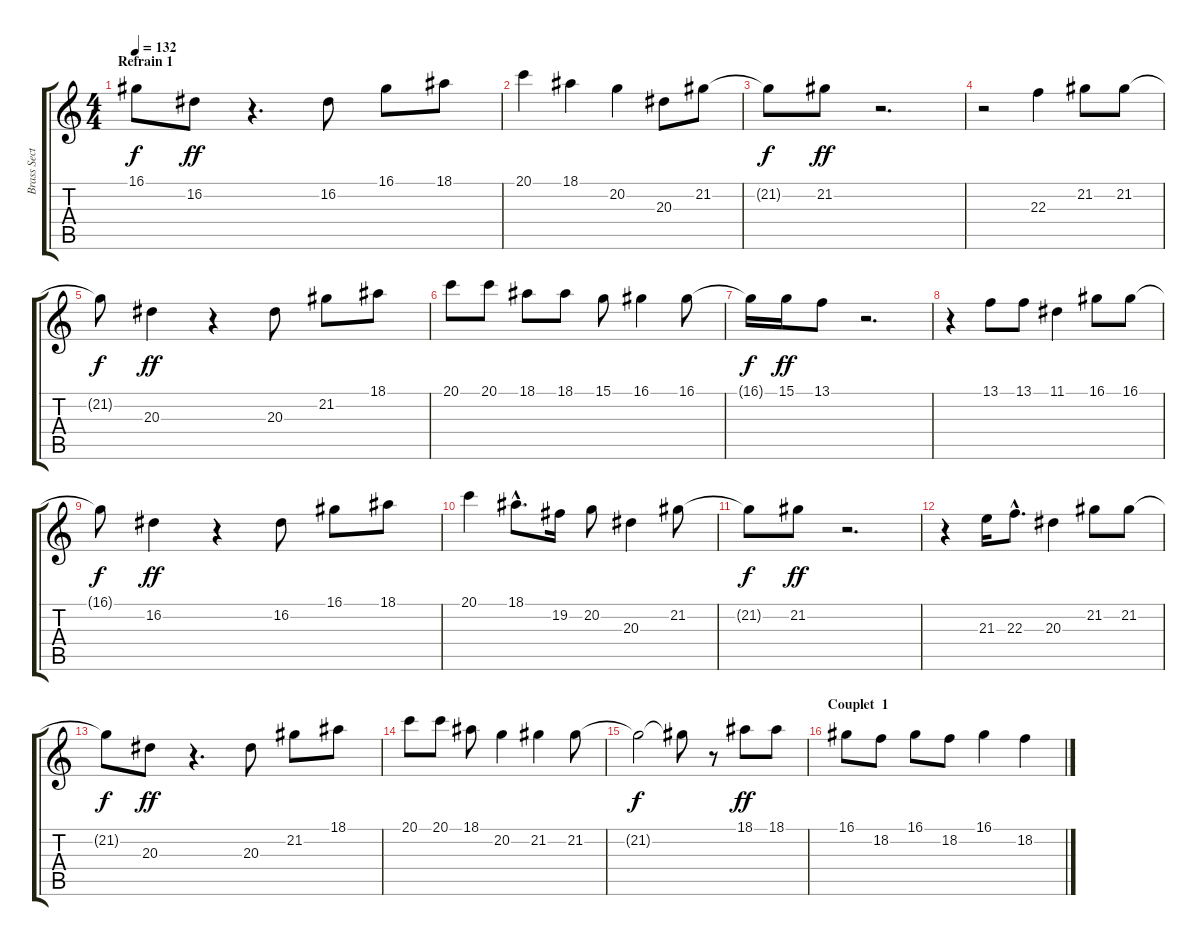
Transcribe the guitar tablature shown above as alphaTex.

\track ("Brass Section / T. Sax" "Brass Sect") {instrument brasssection}
\staff {score tabs}
\tuning (E4 B3 G3 D3 A2 E2) {hide}
\ts (4 4)
\section ("" "Refrain 1")
\tempo 132
\clef g2
\ks c
16.1{t}.8{dy f} 16.2.8{dy ff} r.4{d} 16.2.8 16.1.8 18.1.8 |
20.1.4 18.1.4 20.2.4 20.3.8 21.2.8 |
21.2{t}.8{dy f} 21.2.8{dy ff} r.2{d} |
r.2 22.3.4 21.2.8 21.2.8 |
21.2{t}.8{dy f} 20.3.4{dy ff} r.4 20.3.8 21.2.8 18.1.8 |
20.1.8 20.1.8 18.1.8 18.1.8 15.1.8 16.1.4 16.1.8 |
16.1{t}.16{dy f} 15.1.16{dy ff} 13.1.8 r.2{d} |
r.4 13.1.8 13.1.8 11.1.4 16.1.8 16.1.8 |
16.1{t}.8{dy f} 16.2.4{dy ff} r.4 16.2.8 16.1.8 18.1.8 |
20.1.4 18.1{hac}.8{d} 19.2.16 20.2.8 20.3.4 21.2.8 |
21.2{t}.8{dy f} 21.2.8{dy ff} r.2{d} |
r.4 21.3.16 22.3{hac}.8{d} 20.3.4 21.2.8 21.2.8 |
21.2{t}.8{dy f} 20.3.8{dy ff} r.4{d} 20.3.8 21.2.8 18.1.8 |
20.1.8 20.1.8 18.1.8 20.2.4 21.2.4 21.2.8 |
21.2{t}.2{dy f} 21.2{t}.8 r.8 18.1.8{dy ff} 18.1.8 |
\section ("" "Couplet  1")
16.1.8 18.2.8 16.1.8 18.2.8 16.1.4 18.2.4
